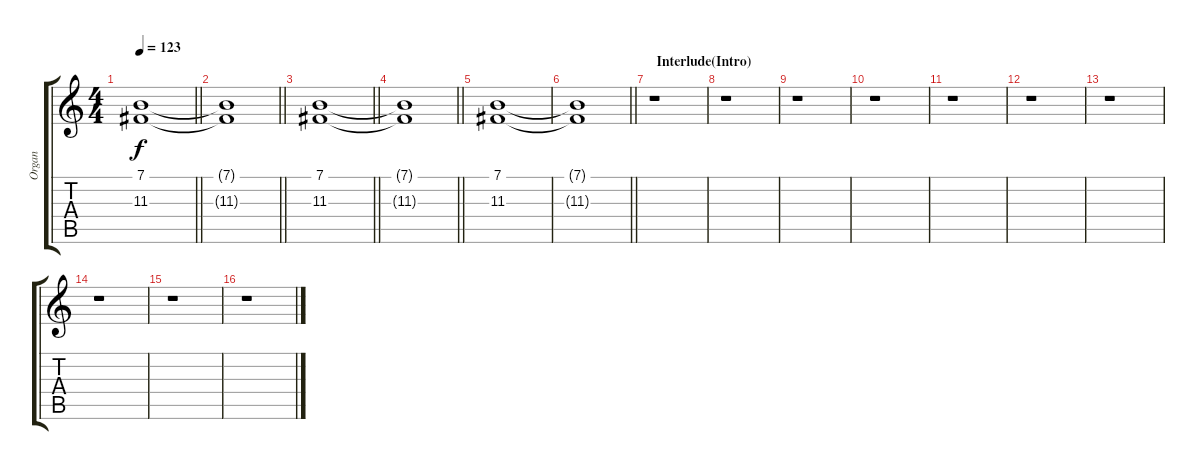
\track ("Organ" "Organ") {instrument drawbarorgan}
\staff {score tabs}
\tuning (E4 B3 G3 D3 A2 E2) {hide}
\ts (4 4)
\tempo 123
\clef g2
\barLineRight lightlight
\ks c
(7.1 11.3).1{dy f} |
\barLineRight lightlight
(7.1{t} 11.3{t}).1 |
\barLineRight lightlight
(7.1 11.3).1 |
\barLineRight lightlight
(7.1{t} 11.3{t}).1 |
(7.1 11.3).1 |
\barLineRight lightlight
(7.1{t} 11.3{t}).1 |
\section ("" "  Interlude(Intro)")
r.1 |
r.1 |
r.1 |
r.1 |
r.1 |
r.1 |
r.1 |
r.1 |
r.1 |
r.1
